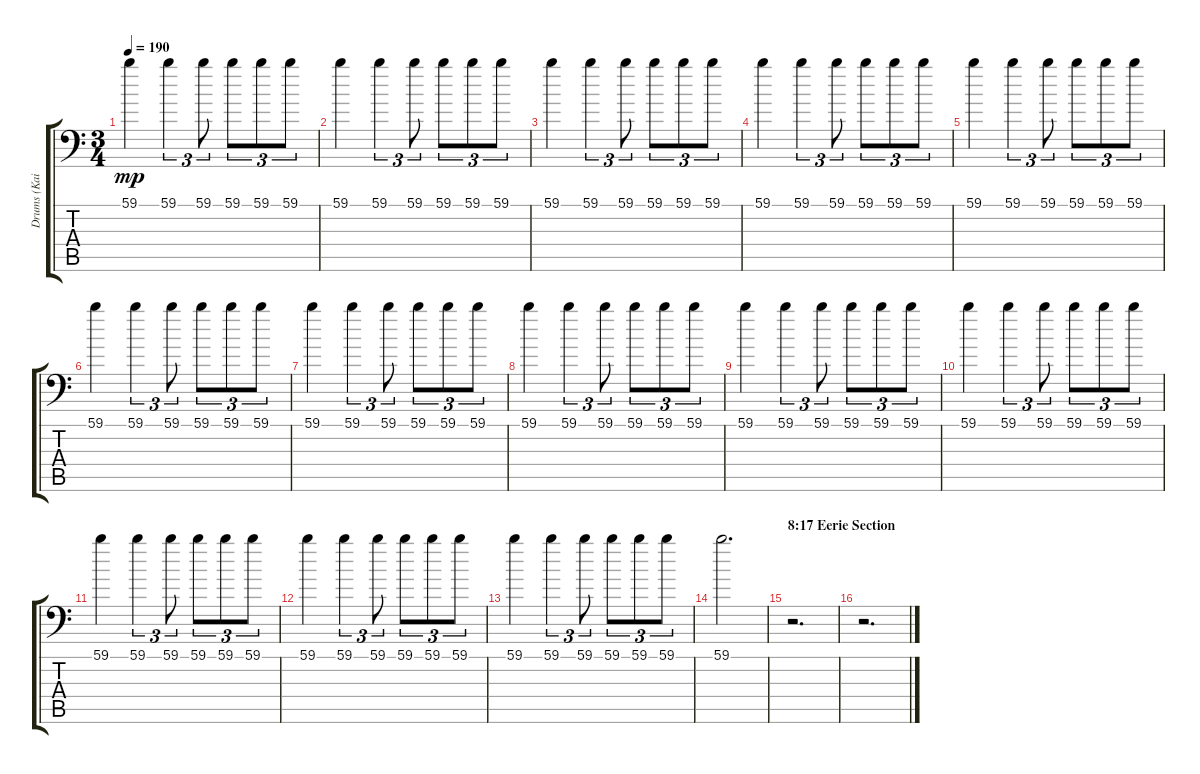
\track ("Drums (Kai)" "Drums (Kai") {instrument acousticgrandpiano}
\staff {score tabs}
\tuning (C-1 C-1 C-1 C-1 C-1 C-1) {hide}
\ts (3 4)
\tempo 190
\clef f4
\ks c
59.1.4{dy mp} 59.1.4{tu (3 2)} 59.1.8{tu (3 2)} 59.1.8{tu (3 2)} 59.1.8{tu (3 2)} 59.1.8{tu (3 2)} |
59.1.4 59.1.4{tu (3 2)} 59.1.8{tu (3 2)} 59.1.8{tu (3 2)} 59.1.8{tu (3 2)} 59.1.8{tu (3 2)} |
59.1.4 59.1.4{tu (3 2)} 59.1.8{tu (3 2)} 59.1.8{tu (3 2)} 59.1.8{tu (3 2)} 59.1.8{tu (3 2)} |
59.1.4 59.1.4{tu (3 2)} 59.1.8{tu (3 2)} 59.1.8{tu (3 2)} 59.1.8{tu (3 2)} 59.1.8{tu (3 2)} |
59.1.4 59.1.4{tu (3 2)} 59.1.8{tu (3 2)} 59.1.8{tu (3 2)} 59.1.8{tu (3 2)} 59.1.8{tu (3 2)} |
59.1.4 59.1.4{tu (3 2)} 59.1.8{tu (3 2)} 59.1.8{tu (3 2)} 59.1.8{tu (3 2)} 59.1.8{tu (3 2)} |
59.1.4 59.1.4{tu (3 2)} 59.1.8{tu (3 2)} 59.1.8{tu (3 2)} 59.1.8{tu (3 2)} 59.1.8{tu (3 2)} |
59.1.4 59.1.4{tu (3 2)} 59.1.8{tu (3 2)} 59.1.8{tu (3 2)} 59.1.8{tu (3 2)} 59.1.8{tu (3 2)} |
59.1.4 59.1.4{tu (3 2)} 59.1.8{tu (3 2)} 59.1.8{tu (3 2)} 59.1.8{tu (3 2)} 59.1.8{tu (3 2)} |
59.1.4 59.1.4{tu (3 2)} 59.1.8{tu (3 2)} 59.1.8{tu (3 2)} 59.1.8{tu (3 2)} 59.1.8{tu (3 2)} |
59.1.4 59.1.4{tu (3 2)} 59.1.8{tu (3 2)} 59.1.8{tu (3 2)} 59.1.8{tu (3 2)} 59.1.8{tu (3 2)} |
59.1.4 59.1.4{tu (3 2)} 59.1.8{tu (3 2)} 59.1.8{tu (3 2)} 59.1.8{tu (3 2)} 59.1.8{tu (3 2)} |
59.1.4 59.1.4{tu (3 2)} 59.1.8{tu (3 2)} 59.1.8{tu (3 2)} 59.1.8{tu (3 2)} 59.1.8{tu (3 2)} |
59.1.2{d} |
\section ("" "8:17 Eerie Section")
r.2{d} |
r.2{d}
